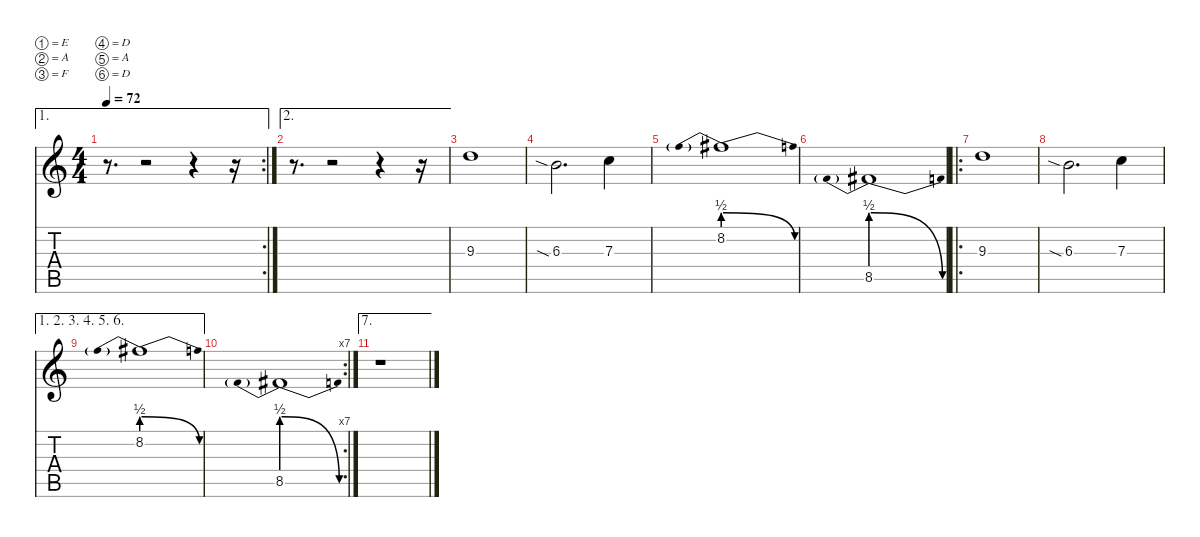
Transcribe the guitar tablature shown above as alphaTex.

\defaultSystemsLayout 4
\hideDynamics
\bracketExtendMode nobrackets
\singleTrackTrackNamePolicy hidden
\multiTrackTrackNamePolicy hidden
\firstSystemTrackNameMode fullname
\firstSystemTrackNameOrientation horizontal
\otherSystemsTrackNameOrientation horizontal
\track ("Guitar 2" "od.guit.") {instrument overdrivenguitar}
\staff {score tabs}
\tuning (E4 A3 F3 D3 A2 D2)
\ae 1
\rc 2
\ts (4 4)
\tempo 72
\clef g2
\ks c
r.8{d dy f beam Down} r.2{beam Down} r.4{beam Down} r.16{beam Down} |
\ae 2
r.8{d beam Down} r.2{beam Down} r.4{beam Down} r.16{beam Down} |
9.3.1{instrument overdrivenguitar beam Down} |
6.3{sia}.2{d beam Down} 7.3.4{beam Down} |
8.2{be (prebendrelease 0 2 30 0)}.1{beam Down} |
8.5{be (prebendrelease 0 2 30 0)}.1{beam Up} |
\ro
9.3.1{beam Down} |
6.3{sia}.2{d beam Down} 7.3.4{beam Down} |
\ae (1 2 3 4 5 6)
8.2{be (prebendrelease 0 2 30 0)}.1{beam Down} |
\rc 7
8.5{be (prebendrelease 0 2 30 0)}.1{beam Up} |
\ae 7
r.1{beam Down}
